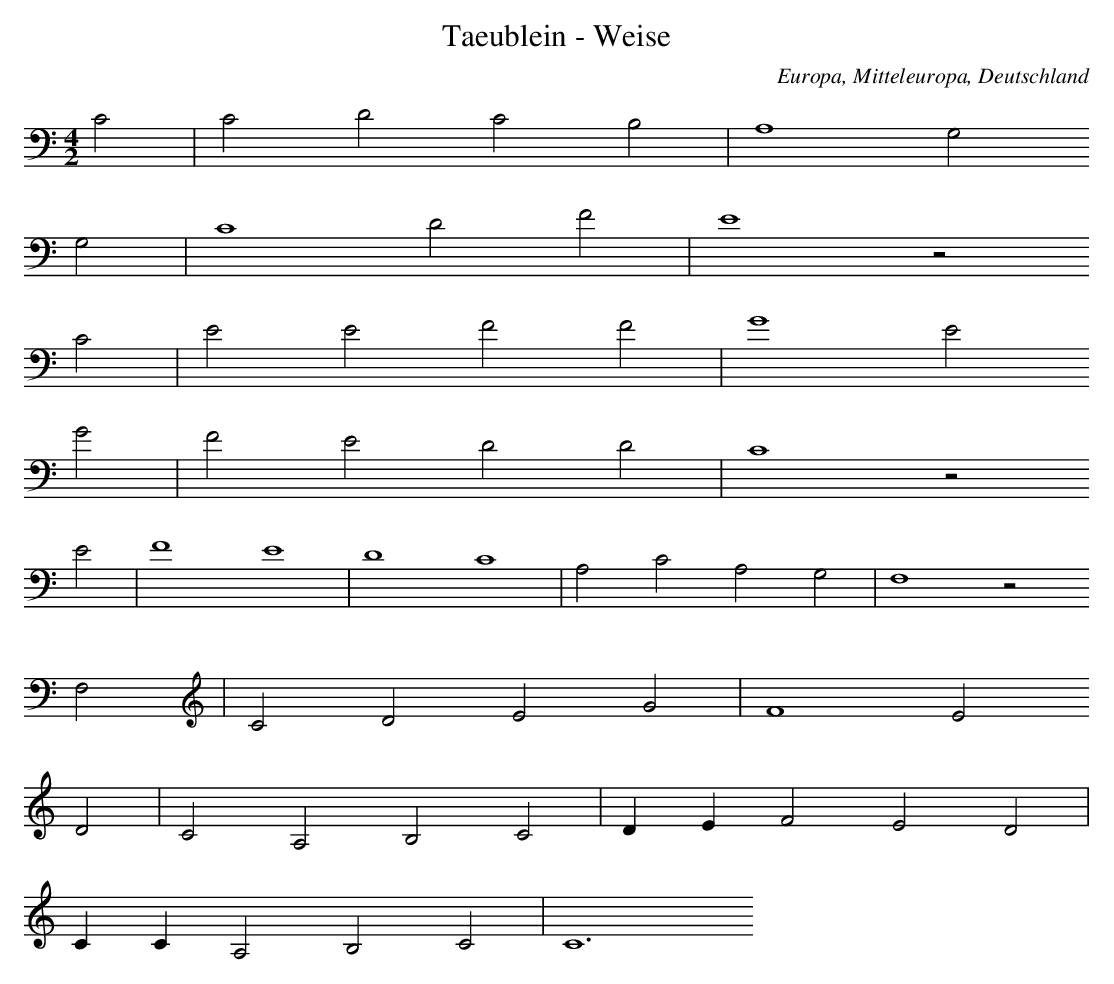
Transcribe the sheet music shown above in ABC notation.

X:1
T: Taeublein - Weise
O: Europa, Mitteleuropa, Deutschland
M: 4/2
L: 1/4
K: C
C2 | C2D2C2B,2 | A,4G,2
G,2 | C4D2F2 | E4z2
C2 | E2E2F2F2 | G4E2
G2 | F2E2D2D2 | C4z2
E2 | F4E4 | D4C4 | A,2C2A,2G,2 | F,4z2
F,2 | C2D2E2G2 | F4E2
D2 | C2A,2B,2C2 | DEF2E2D2 |
CCA,2B,2C2 | C6
